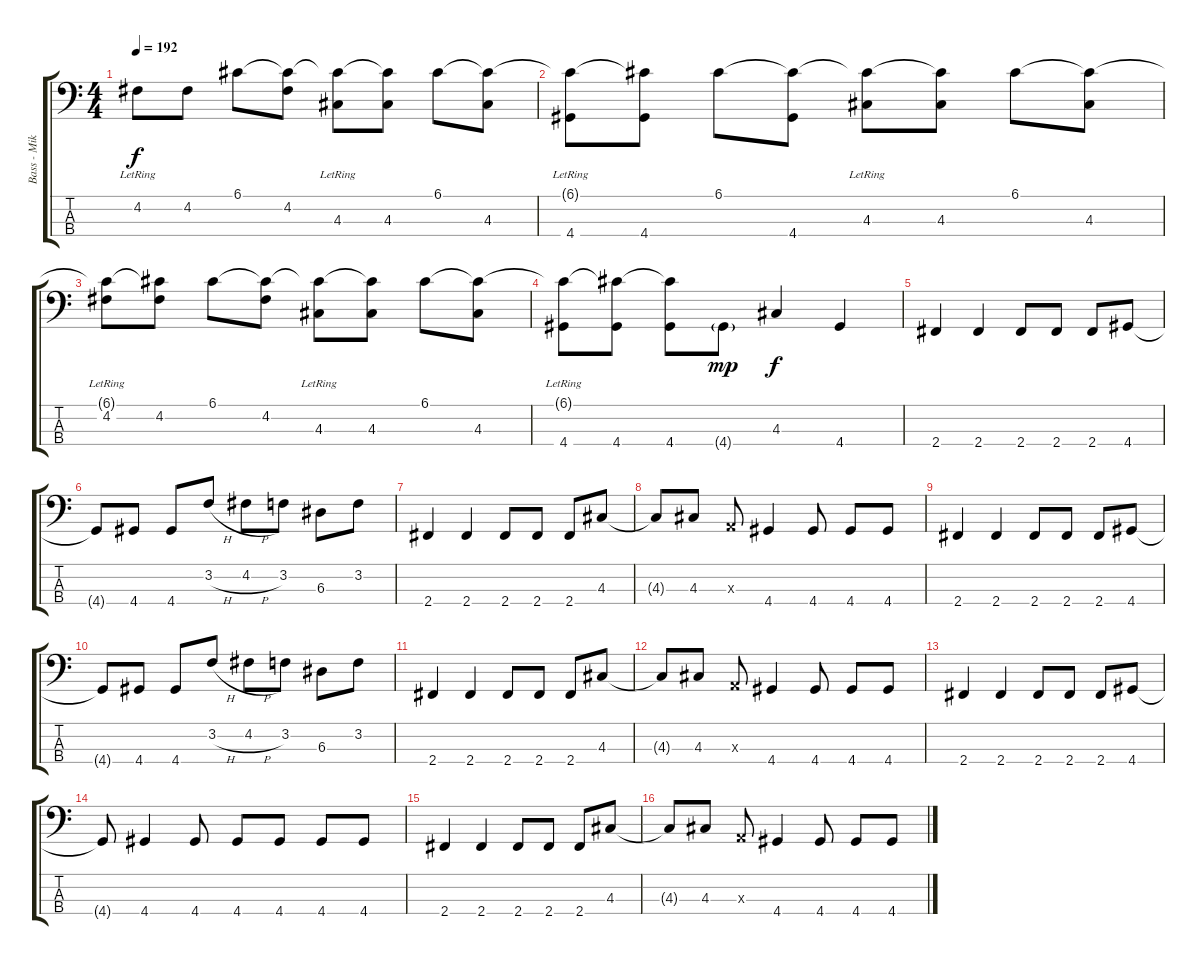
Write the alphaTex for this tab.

\track ("Bass - Mike Dirnt" "Bass - Mik") {instrument electricbassfinger}
\staff {score tabs}
\tuning (G2 D2 A1 E1) {hide}
\ts (4 4)
\tempo 192
\clef f4
\ks c
4.2{lr}.8{dy f instrument electricbassfinger} 4.2.8 6.1.8 (6.1{t} 4.2).8 (6.1{t} 4.3{lr}).8 (6.1{t} 4.3).8 6.1.8 (6.1{t} 4.3).8 |
(6.1{t} 4.4{lr}).8 (6.1{t} 4.4).8 6.1.8 (6.1{t} 4.4).8 (6.1{t} 4.3{lr}).8 (6.1{t} 4.3).8 6.1.8 (6.1{t} 4.3).8 |
(6.1{t} 4.2{lr}).8 (6.1{t} 4.2).8 6.1.8 (6.1{t} 4.2).8 (6.1{t} 4.3{lr}).8 (6.1{t} 4.3).8 6.1.8 (6.1{t} 4.3).8 |
(6.1{t} 4.4{lr}).8 (6.1{t} 4.4).8 (6.1{t} 4.4).8 4.4{g}.8{dy mp} 4.3.4{dy f} 4.4.4 |
2.4.4 2.4.4 2.4.8 2.4.8 2.4.8 4.4.8 |
4.4{t}.8 4.4.8 4.4.8 3.2{h}.8 4.2{h}.8 3.2.8 6.3.8 3.2.8 |
2.4.4 2.4.4 2.4.8 2.4.8 2.4.8 4.3.8 |
4.3{t}.8 4.3.8 0.3{x}.8 4.4.4 4.4.8 4.4.8 4.4.8 |
2.4.4 2.4.4 2.4.8 2.4.8 2.4.8 4.4.8 |
4.4{t}.8 4.4.8 4.4.8 3.2{h}.8 4.2{h}.8 3.2.8 6.3.8 3.2.8 |
2.4.4 2.4.4 2.4.8 2.4.8 2.4.8 4.3.8 |
4.3{t}.8 4.3.8 0.3{x}.8 4.4.4 4.4.8 4.4.8 4.4.8 |
2.4.4 2.4.4 2.4.8 2.4.8 2.4.8 4.4.8 |
4.4{t}.8 4.4.4 4.4.8 4.4.8 4.4.8 4.4.8 4.4.8 |
2.4.4 2.4.4 2.4.8 2.4.8 2.4.8 4.3.8 |
4.3{t}.8 4.3.8 0.3{x}.8 4.4.4 4.4.8 4.4.8 4.4.8
